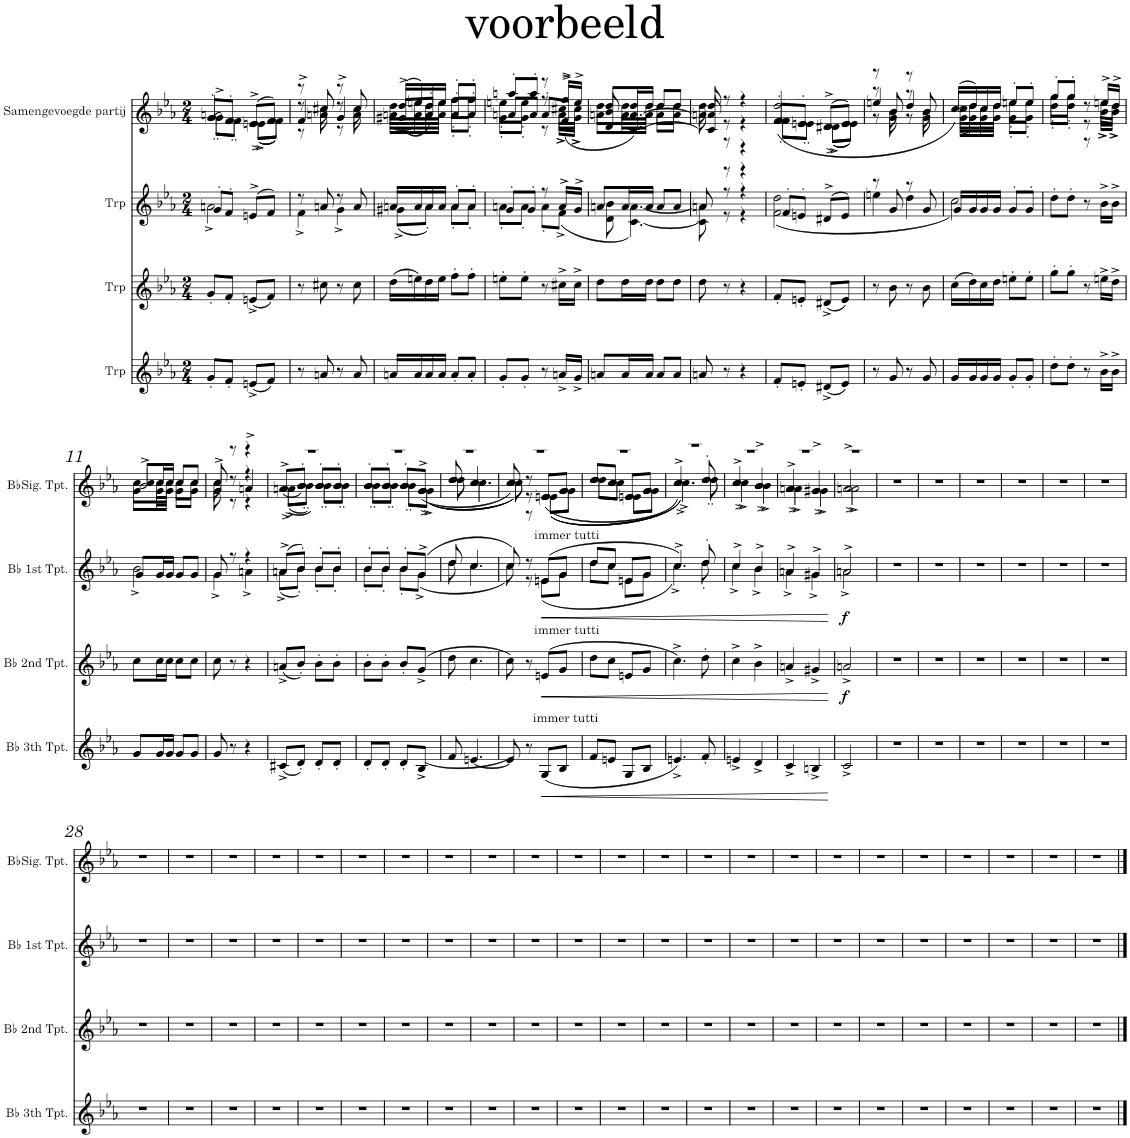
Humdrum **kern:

**kern	**dynam	**kern	**dynam	**kern	**dynam	**kern
*part4	*part4	*part3	*part3	*part2	*part2	*part1
*staff4	*staff4	*staff3	*staff3	*staff2	*staff2	*staff1
*I"Trp	*	*I"Trp	*	*I"Trp	*	*I"Samengevoegde partij
*clefG2	*	*clefG2	*	*clefG2	*	*clefG2
*Trd1c2	*	*Trd1c2	*	*Trd1c2	*	*Trd1c2
*k[b-e-a-]	*	*k[b-e-a-]	*	*k[b-e-a-]	*	*k[b-e-a-]
*M2/4	*	*M2/4	*	*M2/4	*	*M2/4
=1	=1	=1	=1	=1	=1	=1
*	*	*	*	*^	*	*^
*	*	*	*	*	*	*	*	*^
*	*	*	*	*	*	*	*	*	*^
8g'/L	.	8g'/L	.	8g'/L	2an^\	.	8g'/L	8g'\L	2an^/	8g'\L
8f'/J	.	8f'/J	.	8f'/J	.	.	8f'/J	8f'\J	.	8f'\J
(8en^/L	.	(8en^/L	.	(8en^/L	.	.	(8en^/L	(8e^\L	.	(8e^\L
8f/J)	.	8f/J)	.	8f/J)	.	.	8f/J)	8f\J)	.	8f\J)
=2	=2	=2	=2	=2	=2	=2	=2	=2	=2	=2
8r	.	8r	.	8r	4f^\	.	8r	8r	4f^/	8r
8an/	.	8cc#X\	.	8an/	.	.	8cc#X/	8an\	.	8cc#\
8r	.	8r	.	8r	4g^\	.	8r	8r	4g^/	8r
8a/	.	8cc#\	.	8a/	.	.	8cc#/	8a\	.	8cc#\
=3	=3	=3	=3	=3	=3	=3	=3	=3	=3	=3
16an/LL	.	(16dd\LL	.	16an/LL	(8g#X^\L	.	(16dd/LL	16an\LL	(8g#X^/L	(16dd\LL
16a/	.	16een\)	.	16a/	.	.	16een/)	16a\	.	16ee\)
16a/	.	16dd\	.	16a/	8a'\J)	.	16dd/	16a\	8a'/J)	16dd\
16a/JJ	.	16ee\JJ	.	16a/JJ	.	.	16ee/JJ	16a\JJ	.	16ee\JJ
8a'/L	.	8ff'\L	.	8a'/L	8a'\L	.	8ff'/L	8a'\L	8a'/L	8ff'\L
8a'/J	.	8ff'\J	.	8a'/J	8a'\J	.	8ff'/J	8a'\J	8a'/J	8ff'\J
=4	=4	=4	=4	=4	=4	=4	=4	=4	=4	=4
8g'/L	.	8een'\L	.	8g'/L	8an'\L	.	8aan'/L	8g'\L	8an'/L	8een'\L
8g'/J	.	8ee'\J	.	8g'/J	8a'\J	.	8aa'/J	8g'\J	8a'/J	8ee'\J
8r	.	8r	.	8r	8a'\L	.	8r	8r	8a'/L	8r
16an^/LL	.	16cc#X^\LL	.	16a^/LL	(8f^\J	.	16ff^/LL	16a^\LL	(8f^/J	16cc#X^\LL
16g^/JJ	.	16cc#^\JJ	.	16g^/JJ	.	.	16ee^/JJ	16g^\JJ	.	16cc#^\JJ
=5	=5	=5	=5	=5	=5	=5	=5	=5	=5	=5
8an/L	.	8dd\L	.	8an/L	8d\ 8b-\	.	8dd/L	8an\L	8d/ 8b-/	8dd\L
16a/L	.	16dd\L	.	16a/L	[4.c\ [4.a\)	.	16dd/L	16a\L	[4.c/ [4.a/)	16dd\L
16a/JJ	.	16dd\JJ	.	16a/JJ	.	.	16dd/JJ	16a\JJ	.	16dd\JJ
8a/L	.	8dd\L	.	8a/L	.	.	8dd/L	8a\L	.	8dd\L
8a/J	.	8dd\J	.	8a/J	.	.	8dd/J	8a\J	.	8dd\J
=6	=6	=6	=6	=6	=6	=6	=6	=6	=6	=6
8an/	.	8dd\	.	8an/	8c\] 8a\]	.	8dd/	8an\	8c/] 8a/]	8dd\
8r	.	8r	.	8r	8r	.	8r	8r	8r	8r
4r	.	4r	.	4r	4r	.	4r	4r	4r	4r
=7	=7	=7	=7	=7	=7	=7	=7	=7	=7	=7
8f'/L	.	8f'/L	.	8f'/L	(2f\ 2dd\	.	8f'/L	8f'\L	(2f/ 2dd/	8f'\L
8en'/J	.	8en'/J	.	8en'/J	.	.	8en'/J	8e'\J	.	8e'\J
(8d#X^/L	.	(8d#X^/L	.	(8d#X^/L	.	.	(8d#X^/L	(8d#^\L	.	(8d#^\L
8e/J)	.	8e/J)	.	8e/J)	.	.	8e/J)	8e\J)	.	8e\J)
=8	=8	=8	=8	=8	=8	=8	=8	=8	=8	=8
8r	.	8r	.	8r	4een\	.	8r	8r	4een/	8r
8g/	.	8b-\	.	8g/	.	.	8b-/	8g\	.	8b-\
8r	.	8r	.	8r	4dd\	.	8r	8r	4dd/	8r
8g/	.	8b-\	.	8g/	.	.	8b-/	8g\	.	8b-\
=9	=9	=9	=9	=9	=9	=9	=9	=9	=9	=9
16g/LL	.	(16cc\LL	.	16g/LL	2cc\)	.	(16cc/LL	16g\LL	2cc/)	(16cc\LL
16g/	.	16dd\)	.	16g/	.	.	16dd/)	16g\	.	16dd\)
16g/	.	16cc\	.	16g/	.	.	16cc/	16g\	.	16cc\
16g/JJ	.	16dd\JJ	.	16g/JJ	.	.	16dd/JJ	16g\JJ	.	16dd\JJ
8g'/L	.	8een'\L	.	8g'/L	.	.	8een'/L	8g'\L	.	8ee'\L
8g'/J	.	8ee'\J	.	8g'/J	.	.	8ee'/J	8g'\J	.	8ee'\J
*	*	*	*	*v	*v	*	*	*	*	*
*	*	*	*	*	*	*	*	*v	*v
=10	=10	=10	=10	=10	=10	=10	=10	=10
8dd'\L	.	8gg'\L	.	8dd'\L	.	8gg'/L	8dd'\L	8gg'\L
8dd'\J	.	8gg'\J	.	8dd'\J	.	8gg'/J	8dd'\J	8gg'\J
8r	.	8r	.	8r	.	8r	8r	8r
16b-^\LL	.	16een^\LL	.	16b-^\LL	.	16een^/LL	16b-^\LL	16ee^\LL
16b-^\JJ	.	16dd^\JJ	.	16b-^\JJ	.	16dd^/JJ	16b-^\JJ	16dd^\JJ
!!LO:LB:g=z
=11	=11	=11	=11	=11	=11	=11	=11	=11
*	*	*	*	*^	*	*	*	*^
8g/L	.	8cc\L	.	8g/L	2b-^\	.	8cc/L	8g\L	2b-^/	8cc\L
16g/L	.	16cc\L	.	16g/L	.	.	16cc/L	16g\L	.	16cc\L
16g/JJ	.	16cc\JJ	.	16g/JJ	.	.	16cc/JJ	16g\JJ	.	16cc\JJ
8g/L	.	8cc\L	.	8g/L	.	.	8cc/L	8g\L	.	8cc\L
8g/J	.	8cc\J	.	8g/J	.	.	8cc/J	8g\J	.	8cc\J
=12	=12	=12	=12	=12	=12	=12	=12	=12	=12	=12
8g/	.	8cc\	.	8g/	4g^\	.	8cc/	8g\	4g^/	8cc\
8r	.	8r	.	8r	.	.	8r	8r	.	8r
4r	.	4r	.	4r	4an^\	.	4r	4r	4an^/	4r
=13	=13	=13	=13	=13	=13	=13	=13	=13	=13	=13
(8c#X^/L	.	(8an^/L	.	(8an^/L	(8a^\L	.	2r	(8an^\L	(8a^/L	(8a^\L
8d'/J)	.	8b-'/J)	.	8b-'/J)	8b-'\J)	.	.	8b-'\J)	8b-'/J)	8b-'\J)
8d'/L	.	8b-'\L	.	8b-'/L	8b-'\L	.	.	8b-'\L	8b-'/L	8b-'\L
8d'/J	.	8b-'\J	.	8b-'/J	8b-'\J	.	.	8b-'\J	8b-'/J	8b-'\J
=14	=14	=14	=14	=14	=14	=14	=14	=14	=14	=14
8d'/L	.	8b-'\L	.	8b-'/L	8b-'\L	.	2r	8b-'\L	8b-'/L	8b-'\L
8d'/J	.	8b-'\J	.	8b-'/J	8b-'\J	.	.	8b-'\J	8b-'/J	8b-'\J
8d'/L	.	8b-'/L	.	8b-'/L	8b-'\L	.	.	8b-'\L	8b-'/L	8b-'\L
(8B-^/J	.	(8g^/J	.	(8g^/J	(8g^\J	.	.	(8g^\J	(8g^/J	(8g^\J
=15	=15	=15	=15	=15	=15	=15	=15	=15	=15	=15
8f/	.	8dd\	.	8dd/	8dd\	.	2r	8dd\	8dd/	8dd\
[4.en/	.	4.cc\	.	4.cc/	4.cc\	.	.	4.cc\	4.cc/	4.cc\
=16	=16	=16	=16	=16	=16	=16	=16	=16	=16	=16
8e/])	.	8cc\)	.	8cc/)	8cc\)	.	2r	8cc\)	8cc/)	8cc\)
8r	.	8r	.	8r	8r	.	.	8r	8r	8r
!	!	!	!	!LO:TX:a:t=immer tutti	!	!	!	!	!	!
!	!	!LO:TX:a:t=immer tutti	!	!	!	!	!	!	!	!
!LO:TX:a:t=immer tutti	!	!	!	!	!	!	!	!	!	!
!	!LO:HP:b	!	!LO:HP:b	!	!	!LO:HP:b	!	!	!	!
(8G/L	<	(8en/L	<	(8en/L	(8e\L	<	.	(8en\L	(8e/L	(8e\L
8B-/J	.	8g/J	.	8g/J	8g\J	.	.	8g\J	8g/J	8g\J
=17	=17	=17	=17	=17	=17	=17	=17	=17	=17	=17
8f/L	.	8dd\L	.	8dd/L	8dd\L	.	2r	8dd\L	8dd/L	8dd\L
8en/J	.	8cc\J	.	8cc/J	8cc\J	.	.	8cc\J	8cc/J	8cc\J
8G/L	.	8en/L	.	8en/L	8e\L	.	.	8en\L	8e/L	8e\L
8B-/J	.	8g/J	.	8g/J	8g\J	.	.	8g\J	8g/J	8g\J
=18	=18	=18	=18	=18	=18	=18	=18	=18	=18	=18
4.en^/)	.	4.cc^\)	.	4.cc^/)	4.cc^\)	.	2r	4.cc^\)	4.cc^/)	4.cc^\)
8f'/	.	8dd'\	.	8dd'/	8dd'\	.	.	8dd'\	8dd'/	8dd'\
=19	=19	=19	=19	=19	=19	=19	=19	=19	=19	=19
4en^/	.	4cc^\	.	4cc^/	4cc^\	.	2r	4cc^\	4cc^/	4cc^\
4d^/	.	4b-^\	.	4b-^/	4b-^\	.	.	4b-^\	4b-^/	4b-^\
=20	=20	=20	=20	=20	=20	=20	=20	=20	=20	=20
4c^/	.	4an^/	.	4an^/	4a^\	.	2r	4an^\	4a^/	4a^\
4Bn^/	.	4g#X^/	.	4g#X^/	4g#^\	.	.	4g#X^\	4g#^/	4g#^\
*	*	*	*	*v	*v	*	*	*	*	*
*	*	*	*	*	*	*v	*v	*v	*v
.	[	.	[	.	[	.
=21	=21	=21	=21	=21	=21	=21
*	*	*	*	*^	*	*^
*	*	*	*	*	*	*	*	*^
*	*	*	*	*	*	*	*	*	*^
!	!	!	!LO:DY:b	!	!	!LO:DY:b	!	!	!	!
2c^/	.	2an^/	f	2an^/	2a^\	f	2r	2an^\	2a^/	2a^\
*	*	*	*	*v	*v	*	*	*	*	*
*	*	*	*	*	*	*v	*v	*v	*v
=22	=22	=22	=22	=22	=22	=22
2r	.	2r	.	2r	.	2r
=23	=23	=23	=23	=23	=23	=23
2r	.	2r	.	2r	.	2r
=24	=24	=24	=24	=24	=24	=24
2r	.	2r	.	2r	.	2r
=25	=25	=25	=25	=25	=25	=25
2r	.	2r	.	2r	.	2r
=26	=26	=26	=26	=26	=26	=26
2r	.	2r	.	2r	.	2r
=27	=27	=27	=27	=27	=27	=27
2r	.	2r	.	2r	.	2r
!!LO:LB:g=z
=28	=28	=28	=28	=28	=28	=28
2r	.	2r	.	2r	.	2r
=29	=29	=29	=29	=29	=29	=29
2r	.	2r	.	2r	.	2r
=30	=30	=30	=30	=30	=30	=30
2r	.	2r	.	2r	.	2r
=31	=31	=31	=31	=31	=31	=31
2r	.	2r	.	2r	.	2r
=32	=32	=32	=32	=32	=32	=32
2r	.	2r	.	2r	.	2r
=33	=33	=33	=33	=33	=33	=33
2r	.	2r	.	2r	.	2r
=34	=34	=34	=34	=34	=34	=34
2r	.	2r	.	2r	.	2r
=35	=35	=35	=35	=35	=35	=35
2r	.	2r	.	2r	.	2r
=36	=36	=36	=36	=36	=36	=36
2r	.	2r	.	2r	.	2r
=37	=37	=37	=37	=37	=37	=37
2r	.	2r	.	2r	.	2r
=38	=38	=38	=38	=38	=38	=38
2r	.	2r	.	2r	.	2r
=39	=39	=39	=39	=39	=39	=39
2r	.	2r	.	2r	.	2r
=40	=40	=40	=40	=40	=40	=40
2r	.	2r	.	2r	.	2r
=41	=41	=41	=41	=41	=41	=41
2r	.	2r	.	2r	.	2r
=42	=42	=42	=42	=42	=42	=42
2r	.	2r	.	2r	.	2r
=43	=43	=43	=43	=43	=43	=43
2r	.	2r	.	2r	.	2r
=44	=44	=44	=44	=44	=44	=44
2r	.	2r	.	2r	.	2r
=45	=45	=45	=45	=45	=45	=45
2r	.	2r	.	2r	.	2r
=46	=46	=46	=46	=46	=46	=46
2r	.	2r	.	2r	.	2r
=47	=47	=47	=47	=47	=47	=47
2r	.	2r	.	2r	.	2r
=48	=48	=48	=48	=48	=48	=48
2r	.	2r	.	2r	.	2r
=49	=49	=49	=49	=49	=49	=49
2r	.	2r	.	2r	.	2r
=50	=50	=50	=50	=50	=50	=50
2r	.	2r	.	2r	.	2r
==	==	==	==	==	==	==
*-	*-	*-	*-	*-	*-	*-
